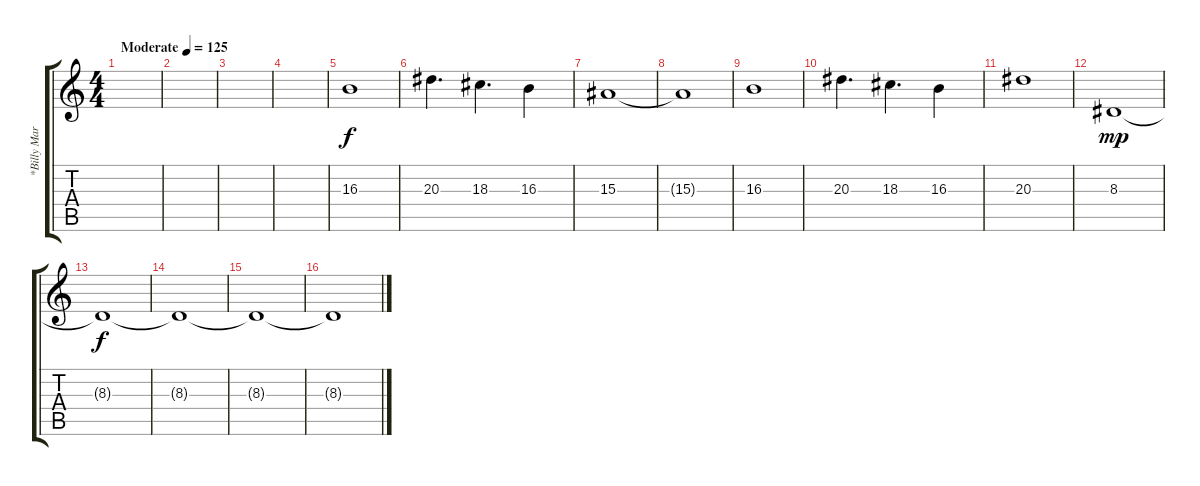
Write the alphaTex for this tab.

\track ("*Billy Martin (Keyboard 2)" "*Billy Mar") {instrument stringensemble1}
\staff {score tabs}
\tuning (E4 B3 G3 D3 A2 E2) {hide}
\ts (4 4)
\tempo (125 "Moderate")
\clef g2
\ks c
|
|
|
|
16.3.1 |
20.3.4{d} 18.3.4{d} 16.3.4 |
15.3.1 |
15.3{t}.1 |
16.3.1 |
20.3.4{d} 18.3.4{d} 16.3.4 |
20.3.1 |
8.3.1{dy mp} |
8.3{t}.1{dy f} |
8.3{t}.1 |
8.3{t}.1 |
8.3{t}.1
